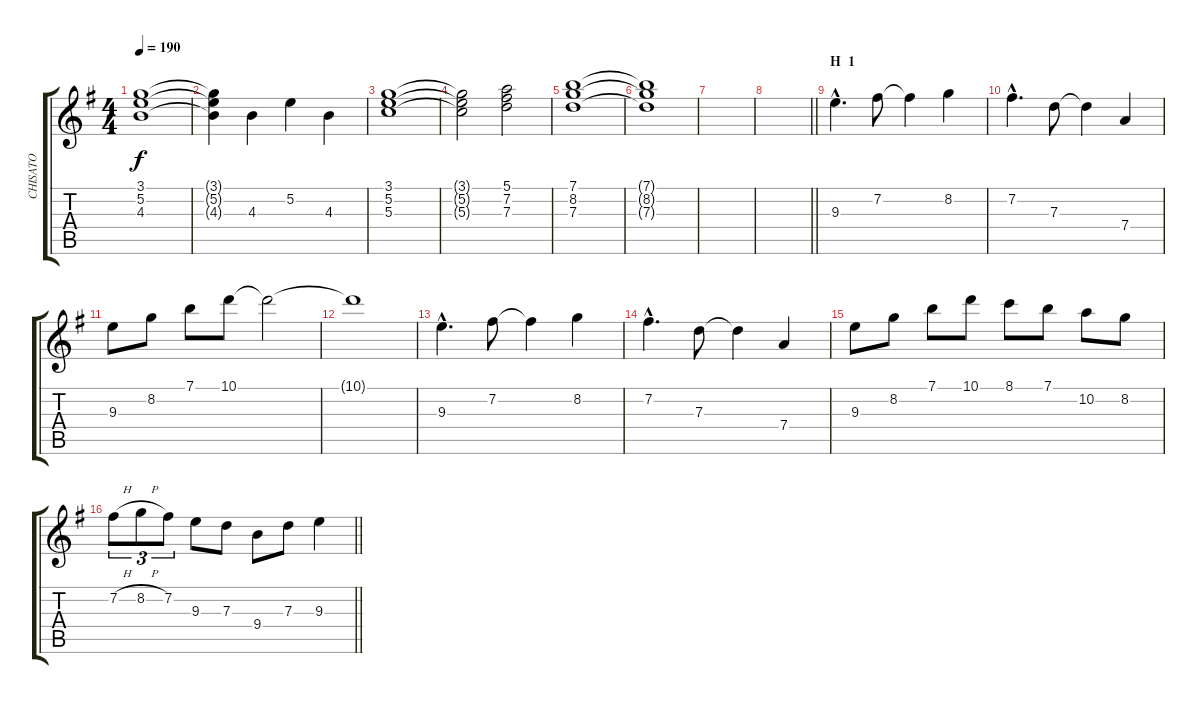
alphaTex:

\track ("CHISATO" "CHISATO") {instrument distortionguitar}
\staff {score tabs}
\tuning (E4 B3 G3 D3 A2 E2) {hide}
\ts (4 4)
\tempo 190
\clef g2
\ks g
(3.1 5.2 4.3).1{dy f} |
(3.1{t} 5.2{t} 4.3{t}).4 4.3.4 5.2.4 4.3.4 |
(3.1 5.2 5.3).1 |
(3.1{t} 5.2{t} 5.3{t}).2 (5.1 7.2 7.3).2 |
(7.1 8.2 7.3).1 |
(7.1{t} 8.2{t} 7.3{t}).1 |
|
\barLineRight lightlight
|
\section ("" "H  1")
9.3{hac}.4{d volume 12 balance 8 instrument distortionguitar} 7.2.8 7.2{t}.4 8.2.4 |
7.2{hac}.4{d} 7.3.8 7.3{t}.4 7.4.4 |
9.3.8 8.2.8 7.1.8 10.1.8 10.1{t}.2 |
10.1{t}.1 |
9.3{hac}.4{d} 7.2.8 7.2{t}.4 8.2.4 |
7.2{hac}.4{d} 7.3.8 7.3{t}.4 7.4.4 |
9.3.8 8.2.8 7.1.8 10.1.8 8.1.8 7.1.8 10.2.8 8.2.8 |
\barLineRight lightlight
7.2{h}.8{tu (3 2)} 8.2{h}.8{tu (3 2)} 7.2.8{tu (3 2)} 9.3.8 7.3.8 9.4.8 7.3.8 9.3.4
